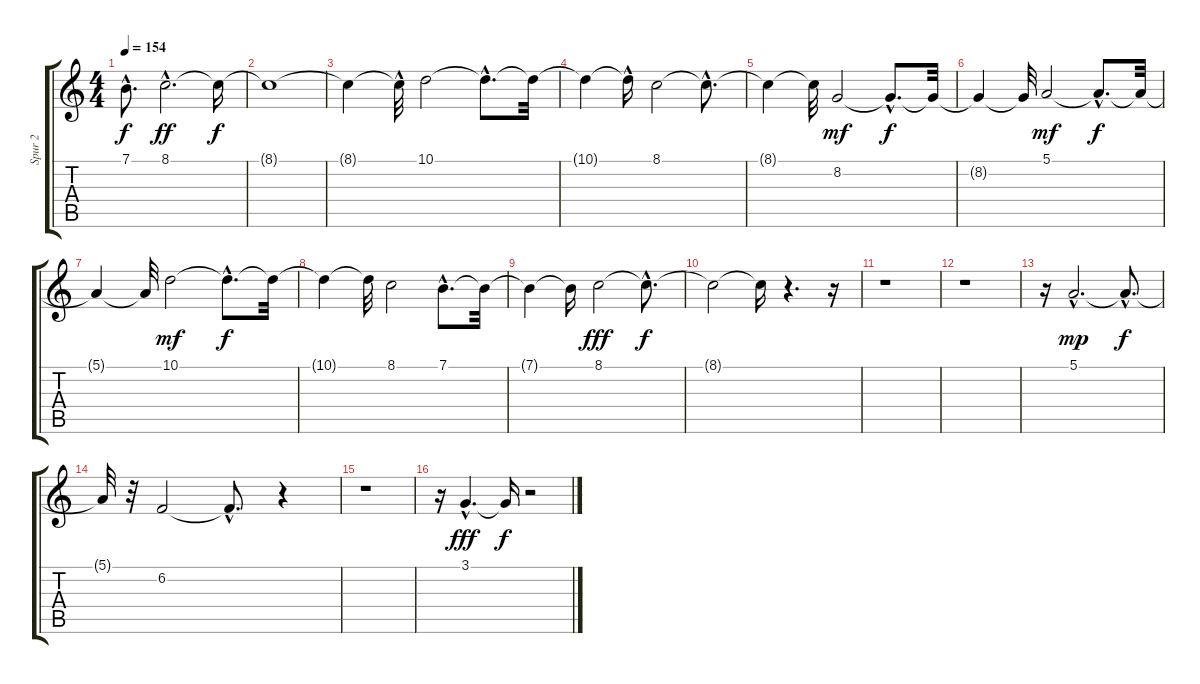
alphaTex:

\track ("Spur 2" "Spur 2") {instrument pad8sweep}
\staff {score tabs}
\tuning (E4 B3 G3 D3 A2 E2) {hide}
\ts (4 4)
\tempo 154
\clef g2
\ks c
7.1{hac t}.8{d dy f} 8.1{hac}.2{d dy ff} 8.1{t}.16{dy f} |
8.1{t}.1 |
8.1{t}.4 8.1{hac t}.32 10.1.2 10.1{hac t}.8{d} 10.1{t}.32 |
10.1{t}.4 10.1{hac t}.16 8.1.2 8.1{hac t}.8{d} |
8.1{t}.4 8.1{t}.32 8.2.2{dy mf} 8.2{hac t}.8{d dy f} 8.2{t}.32 |
8.2{t}.4 8.2{t}.32 5.1.2{dy mf} 5.1{hac t}.8{d dy f} 5.1{t}.32 |
5.1{t}.4 5.1{t}.32 10.1.2{dy mf} 10.1{hac t}.8{d dy f} 10.1{t}.32 |
10.1{t}.4 10.1{t}.32 8.1.2 7.1{hac}.8{d} 7.1{t}.32 |
7.1{t}.4 7.1{t}.16 8.1.2{dy fff} 8.1{hac t}.8{d dy f} |
8.1{t}.2 8.1{t}.16 r.4{d} r.16 |
r.1 |
r.1 |
r.16 5.1{hac}.2{d dy mp} 5.1{hac t}.8{d dy f} |
5.1{t}.32 r.32 6.2.2 6.2{hac t}.8{d} r.4 |
r.1 |
r.16 3.1{hac}.4{d dy fff} 3.1{t}.16{dy f} r.2
